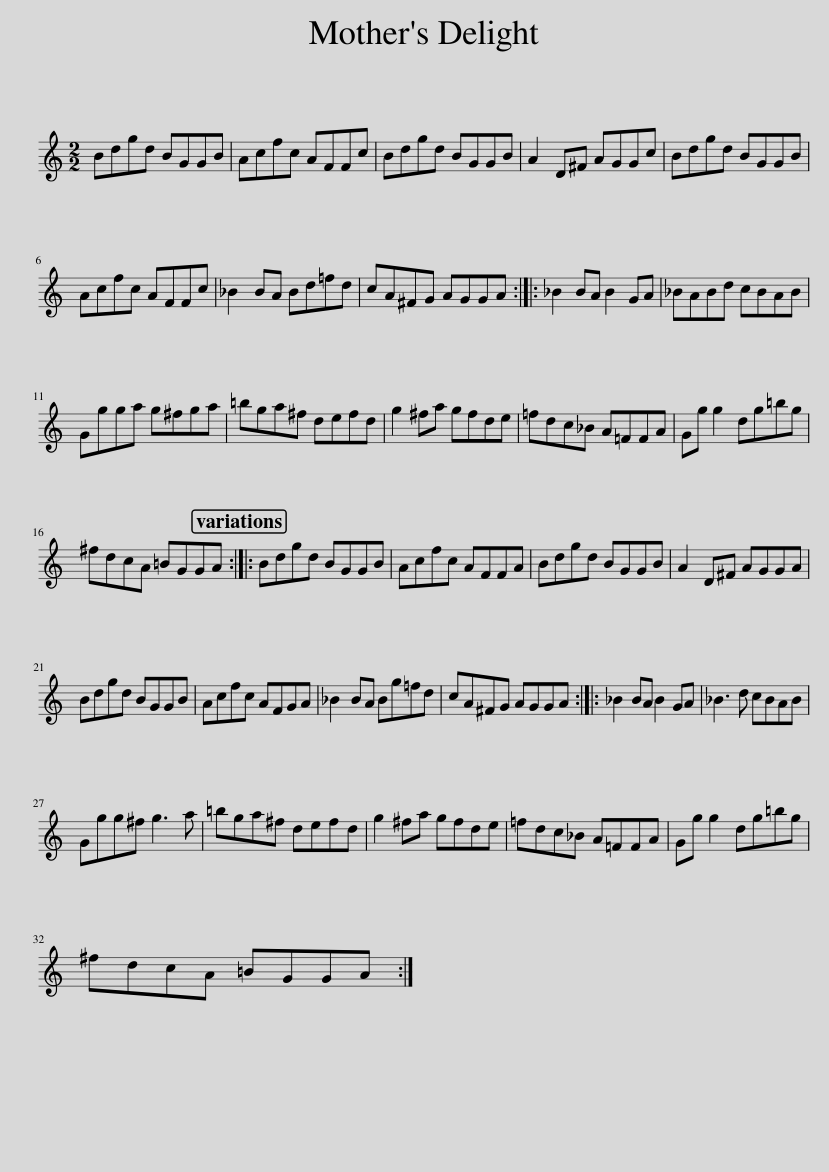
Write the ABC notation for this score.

X:1
L:1/8
M:2/2
I:linebreak $
K:C
V:1 treble
V:1
 Bdgd BGGB | Acfc AFFc | Bdgd BGGB | A2 D^F AGGc | Bdgd BGGB |$ %5
 Acfc AFFc | _B2 BA Bd=fd | cA^FG AGGA :: _B2 BA B2 GA | _BABd cBAB |$ %10
 Ggga g^fga | =bga^f defd | g2 ^fa gfde | =fdc_B A=FFA | Gg g2 dg=bg |$ %15
 ^fdcA =BGGA :: Bdgd BGGB | Acfc AFFA | Bdgd BGGB | A2 D^F AGGA |$ %20
 Bdgd BGGB | Acfc AFGA | _B2 BA Bg=fd | cA^FG AGGA :: _B2 BA B2 GA | %25
 _B3 d cBAB |$ Ggg^f g3 a | =bga^f defd | g2 ^fa gfde | =fdc_B A=FFA | %30
 Gg g2 dg=bg |$ ^fdcA =BGGA :| %32
